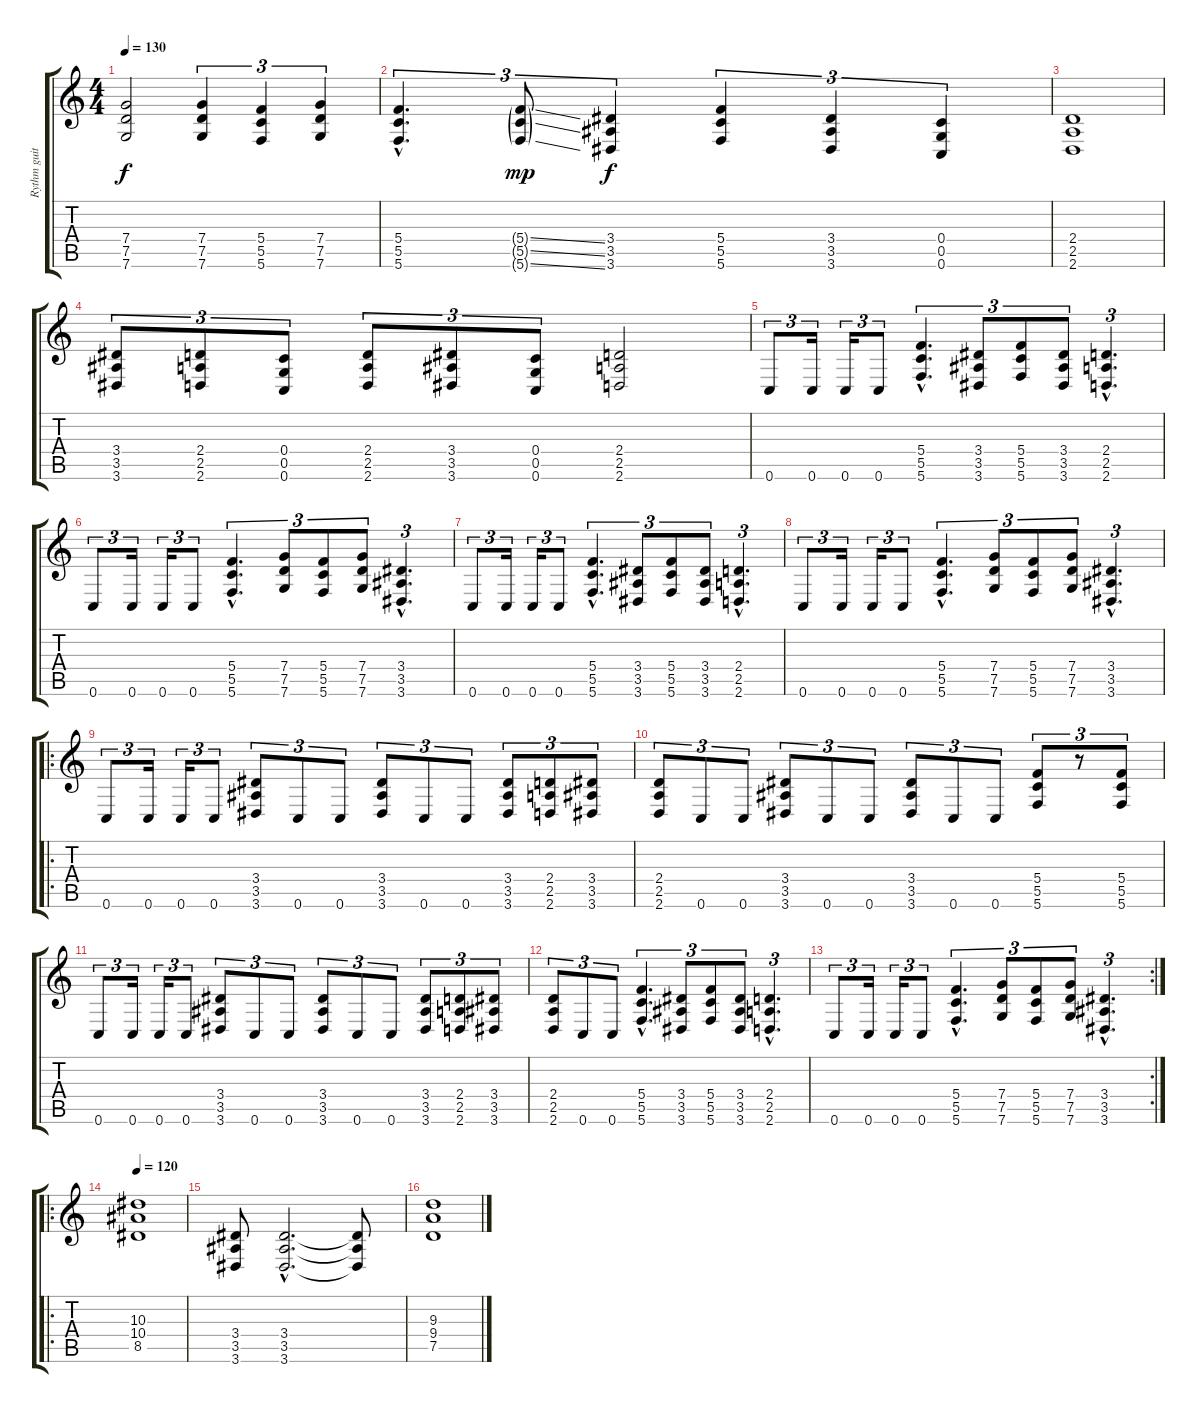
\track ("Rythm guitar" "Rythm guit") {instrument overdrivenguitar}
\staff {score tabs}
\tuning (D4 A3 F3 C3 G2 C2) {hide}
\ts (4 4)
\tempo 130
\clef g2
\ks c
(7.4 7.5 7.6).2{dy f} (7.4 7.5 7.6).4{tu (3 2)} (5.4 5.5 5.6).4{tu (3 2)} (7.4 7.5 7.6).4{tu (3 2)} |
(5.4{hac} 5.5{hac} 5.6{hac}).4{d tu (3 2)} (5.4{ss g} 5.5{ss g} 5.6{ss g}).8{tu (3 2) dy mp} (3.4 3.5 3.6).4{tu (3 2) dy f} (5.4 5.5 5.6).4{tu (3 2)} (3.4 3.5 3.6).4{tu (3 2)} (0.4 0.5 0.6).4{tu (3 2)} |
(2.4 2.5 2.6).1 |
(3.4 3.5 3.6).8{tu (3 2)} (2.4 2.5 2.6).8{tu (3 2)} (0.4 0.5 0.6).8{tu (3 2)} (2.4 2.5 2.6).8{tu (3 2)} (3.4 3.5 3.6).8{tu (3 2)} (0.4 0.5 0.6).8{tu (3 2)} (2.4 2.5 2.6).2 |
0.6.8{tu (3 2)} 0.6.16{tu (3 2)} 0.6.16{tu (3 2)} 0.6.8{tu (3 2)} (5.4{hac} 5.5{hac} 5.6{hac}).4{d tu (3 2)} (3.4 3.5 3.6).8{tu (3 2)} (5.4 5.5 5.6).8{tu (3 2)} (3.4 3.5 3.6).8{tu (3 2)} (2.4{hac} 2.5{hac} 2.6{hac}).4{d tu (3 2)} |
0.6.8{tu (3 2)} 0.6.16{tu (3 2)} 0.6.16{tu (3 2)} 0.6.8{tu (3 2)} (5.4{hac} 5.5{hac} 5.6{hac}).4{d tu (3 2)} (7.4 7.5 7.6).8{tu (3 2)} (5.4 5.5 5.6).8{tu (3 2)} (7.4 7.5 7.6).8{tu (3 2)} (3.4{hac} 3.5{hac} 3.6{hac}).4{d tu (3 2)} |
0.6.8{tu (3 2)} 0.6.16{tu (3 2)} 0.6.16{tu (3 2)} 0.6.8{tu (3 2)} (5.4{hac} 5.5{hac} 5.6{hac}).4{d tu (3 2)} (3.4 3.5 3.6).8{tu (3 2)} (5.4 5.5 5.6).8{tu (3 2)} (3.4 3.5 3.6).8{tu (3 2)} (2.4{hac} 2.5{hac} 2.6{hac}).4{d tu (3 2)} |
0.6.8{tu (3 2)} 0.6.16{tu (3 2)} 0.6.16{tu (3 2)} 0.6.8{tu (3 2)} (5.4{hac} 5.5{hac} 5.6{hac}).4{d tu (3 2)} (7.4 7.5 7.6).8{tu (3 2)} (5.4 5.5 5.6).8{tu (3 2)} (7.4 7.5 7.6).8{tu (3 2)} (3.4{hac} 3.5{hac} 3.6{hac}).4{d tu (3 2)} |
\ro
0.6.8{tu (3 2)} 0.6.16{tu (3 2)} 0.6.16{tu (3 2)} 0.6.8{tu (3 2)} (3.4 3.5 3.6).8{tu (3 2)} 0.6.8{tu (3 2)} 0.6.8{tu (3 2)} (3.4 3.5 3.6).8{tu (3 2)} 0.6.8{tu (3 2)} 0.6.8{tu (3 2)} (3.4 3.5 3.6).8{tu (3 2)} (2.4 2.5 2.6).8{tu (3 2)} (3.4 3.5 3.6).8{tu (3 2)} |
(2.4 2.5 2.6).8{tu (3 2)} 0.6.8{tu (3 2)} 0.6.8{tu (3 2)} (3.4 3.5 3.6).8{tu (3 2)} 0.6.8{tu (3 2)} 0.6.8{tu (3 2)} (3.4 3.5 3.6).8{tu (3 2)} 0.6.8{tu (3 2)} 0.6.8{tu (3 2)} (5.4 5.5 5.6).8{tu (3 2)} r.8{tu (3 2)} (5.4 5.5 5.6).8{tu (3 2)} |
0.6.8{tu (3 2)} 0.6.16{tu (3 2)} 0.6.16{tu (3 2)} 0.6.8{tu (3 2)} (3.4 3.5 3.6).8{tu (3 2)} 0.6.8{tu (3 2)} 0.6.8{tu (3 2)} (3.4 3.5 3.6).8{tu (3 2)} 0.6.8{tu (3 2)} 0.6.8{tu (3 2)} (3.4 3.5 3.6).8{tu (3 2)} (2.4 2.5 2.6).8{tu (3 2)} (3.4 3.5 3.6).8{tu (3 2)} |
(2.4 2.5 2.6).8{tu (3 2)} 0.6.8{tu (3 2)} 0.6.8{tu (3 2)} (5.4{hac} 5.5{hac} 5.6{hac}).4{d tu (3 2)} (3.4 3.5 3.6).8{tu (3 2)} (5.4 5.5 5.6).8{tu (3 2)} (3.4 3.5 3.6).8{tu (3 2)} (2.4{hac} 2.5{hac} 2.6{hac}).4{d tu (3 2)} |
\rc 2
0.6.8{tu (3 2)} 0.6.16{tu (3 2)} 0.6.16{tu (3 2)} 0.6.8{tu (3 2)} (5.4{hac} 5.5{hac} 5.6{hac}).4{d tu (3 2)} (7.4 7.5 7.6).8{tu (3 2)} (5.4 5.5 5.6).8{tu (3 2)} (7.4 7.5 7.6).8{tu (3 2)} (3.4{hac} 3.5{hac} 3.6{hac}).4{d tu (3 2)} |
\ro
\tempo 120
(10.3 10.4 8.5).1 |
(3.4 3.5 3.6).8 (3.4{hac} 3.5{hac} 3.6{hac}).2{d} (3.4{t} 3.5{t} 3.6{t}).8 |
(9.3 9.4 7.5).1
